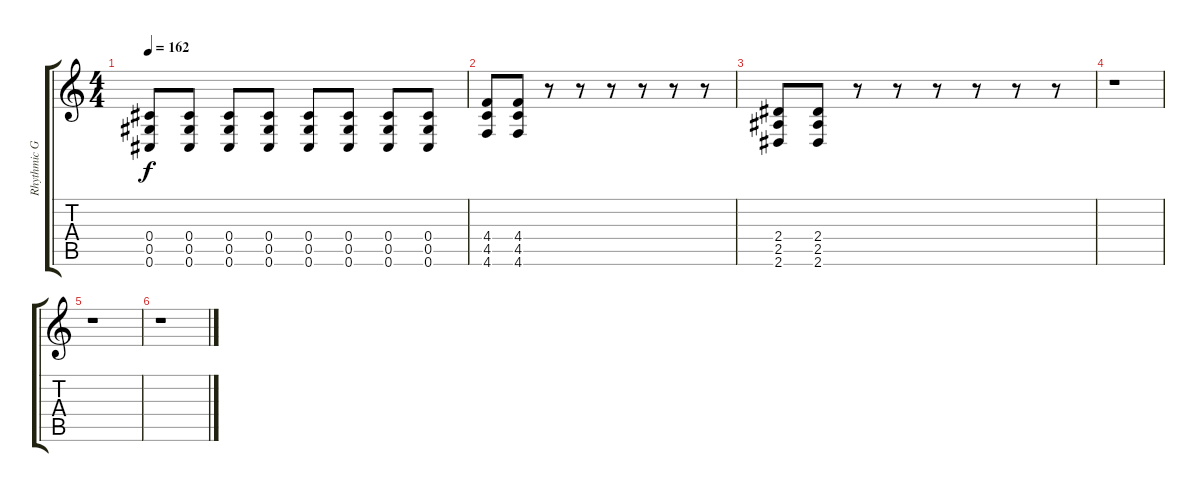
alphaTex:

\track ("Rhythmic Guitar" "Rhythmic G") {instrument distortionguitar}
\staff {score tabs}
\tuning (Eb4 Bb3 Gb3 Db3 Ab2 Db2) {hide}
\ts (4 4)
\tempo 162
\clef g2
\ks c
(0.4 0.5 0.6).8{dy f} (0.4 0.5 0.6).8 (0.4 0.5 0.6).8 (0.4 0.5 0.6).8 (0.4 0.5 0.6).8 (0.4 0.5 0.6).8 (0.4 0.5 0.6).8 (0.4 0.5 0.6).8 |
(4.4 4.5 4.6).8 (4.4 4.5 4.6).8 r.8 r.8 r.8 r.8 r.8 r.8 |
(2.4 2.5 2.6).8 (2.4 2.5 2.6).8 r.8 r.8 r.8 r.8 r.8 r.8 |
r.1 |
r.1 |
r.1
